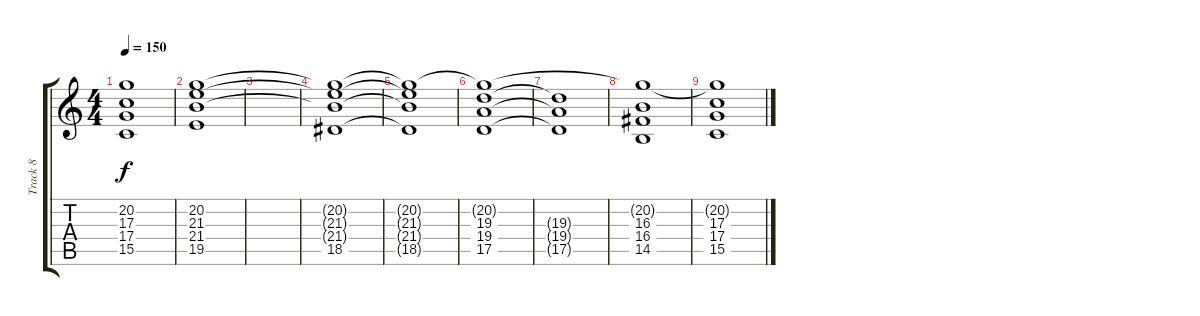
\track ("Track 8" "Track 8") {instrument tremolostrings}
\staff {score tabs}
\tuning (E4 B3 G3 D3 A2 E2) {hide}
\ts (4 4)
\tempo 150
\clef g2
\ks c
(20.2{t} 17.3 17.4 15.5).1{dy f} |
(20.2 21.3 21.4 19.5).1 |
|
(20.2{t} 21.3{t} 21.4{t} 18.5).1 |
(20.2{t} 21.3{t} 21.4{t} 18.5{t}).1 |
(20.2{t} 19.3 19.4 17.5).1 |
(19.3{t} 19.4{t} 17.5{t}).1 |
(20.2{t} 16.3 16.4 14.5).1 |
(20.2{t} 17.3 17.4 15.5).1
